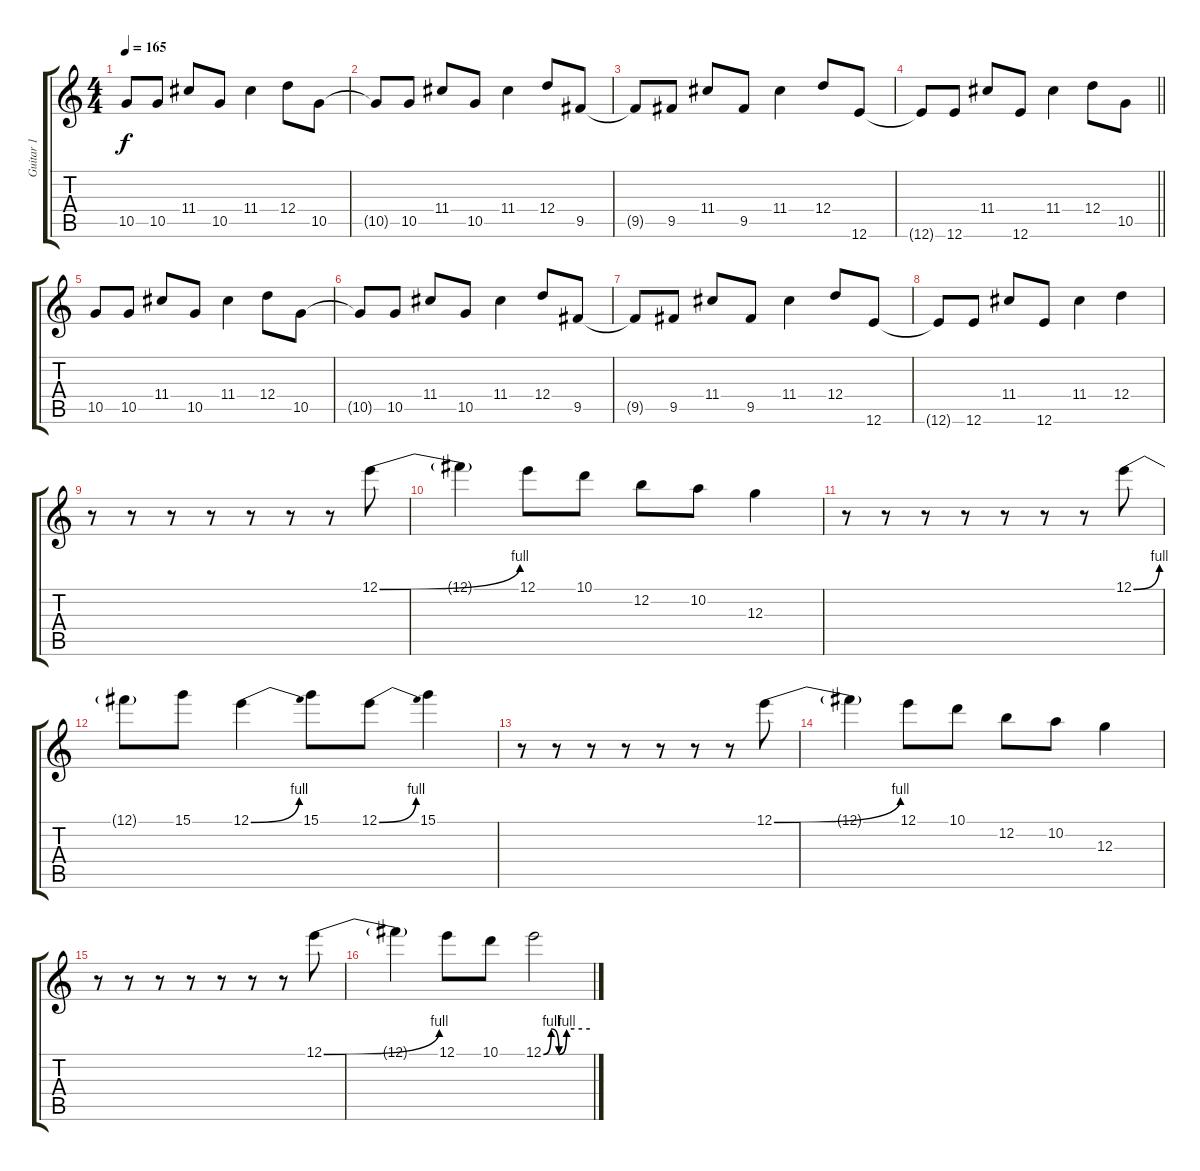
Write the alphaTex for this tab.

\track ("Guitar 1" "Guitar 1") {instrument overdrivenguitar}
\staff {score tabs}
\tuning (E4 B3 G3 D3 A2 E2) {hide}
\ts (4 4)
\tempo 165
\clef g2
\ks c
10.5.8{dy f} 10.5.8 11.4.8 10.5.8 11.4.4 12.4.8 10.5.8 |
10.5{t}.8 10.5.8 11.4.8 10.5.8 11.4.4 12.4.8 9.5.8 |
9.5{t}.8 9.5.8 11.4.8 9.5.8 11.4.4 12.4.8 12.6.8 |
\barLineRight lightlight
12.6{t}.8 12.6.8 11.4.8 12.6.8 11.4.4 12.4.8 10.5.8 |
10.5.8 10.5.8 11.4.8 10.5.8 11.4.4 12.4.8 10.5.8 |
10.5{t}.8 10.5.8 11.4.8 10.5.8 11.4.4 12.4.8 9.5.8 |
9.5{t}.8 9.5.8 11.4.8 9.5.8 11.4.4 12.4.8 12.6.8 |
12.6{t}.8 12.6.8 11.4.8 12.6.8 11.4.4 12.4.4 |
r.8 r.8 r.8 r.8 r.8 r.8 r.8 12.1{be (bend 0 0 60 4)}.8 |
12.1{t}.4 12.1.8 10.1.8 12.2.8 10.2.8 12.3.4 |
r.8 r.8 r.8 r.8 r.8 r.8 r.8 12.1{be (bend 0 0 60 4)}.8 |
12.1{t}.8 15.1.8 12.1{be (bend 0 0 60 4)}.4 15.1.8 12.1{be (bend 0 0 60 4)}.8 15.1.4 |
r.8 r.8 r.8 r.8 r.8 r.8 r.8 12.1{be (bend 0 0 60 4)}.8 |
12.1{t}.4 12.1.8 10.1.8 12.2.8 10.2.8 12.3.4 |
r.8 r.8 r.8 r.8 r.8 r.8 r.8 12.1{be (bend 0 0 60 4)}.8 |
12.1{t}.4 12.1.8 10.1.8 12.1{be (custom 0 0 10 4 20 0 30 4 40 4 50 4 60 4)}.2
